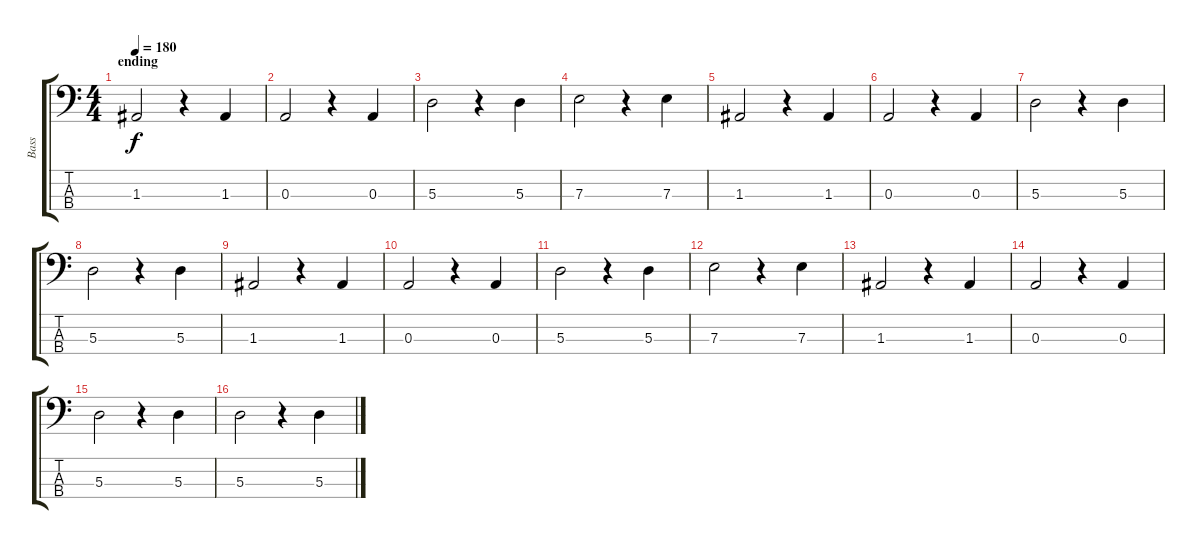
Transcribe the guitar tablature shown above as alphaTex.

\track ("Bass" "Bass") {instrument electricbassfinger}
\staff {score tabs}
\tuning (G2 D2 A1 E1) {hide}
\ts (4 4)
\section ("" "ending")
\tempo 180
\clef f4
\ks c
1.3.2{dy f} r.4 1.3.4 |
0.3.2 r.4 0.3.4 |
5.3.2 r.4 5.3.4 |
7.3.2 r.4 7.3.4 |
1.3.2 r.4 1.3.4 |
0.3.2 r.4 0.3.4 |
5.3.2 r.4 5.3.4 |
5.3.2 r.4 5.3.4 |
1.3.2 r.4 1.3.4 |
0.3.2 r.4 0.3.4 |
5.3.2 r.4 5.3.4 |
7.3.2 r.4 7.3.4 |
1.3.2 r.4 1.3.4 |
0.3.2 r.4 0.3.4 |
5.3.2 r.4 5.3.4 |
5.3.2 r.4 5.3.4
